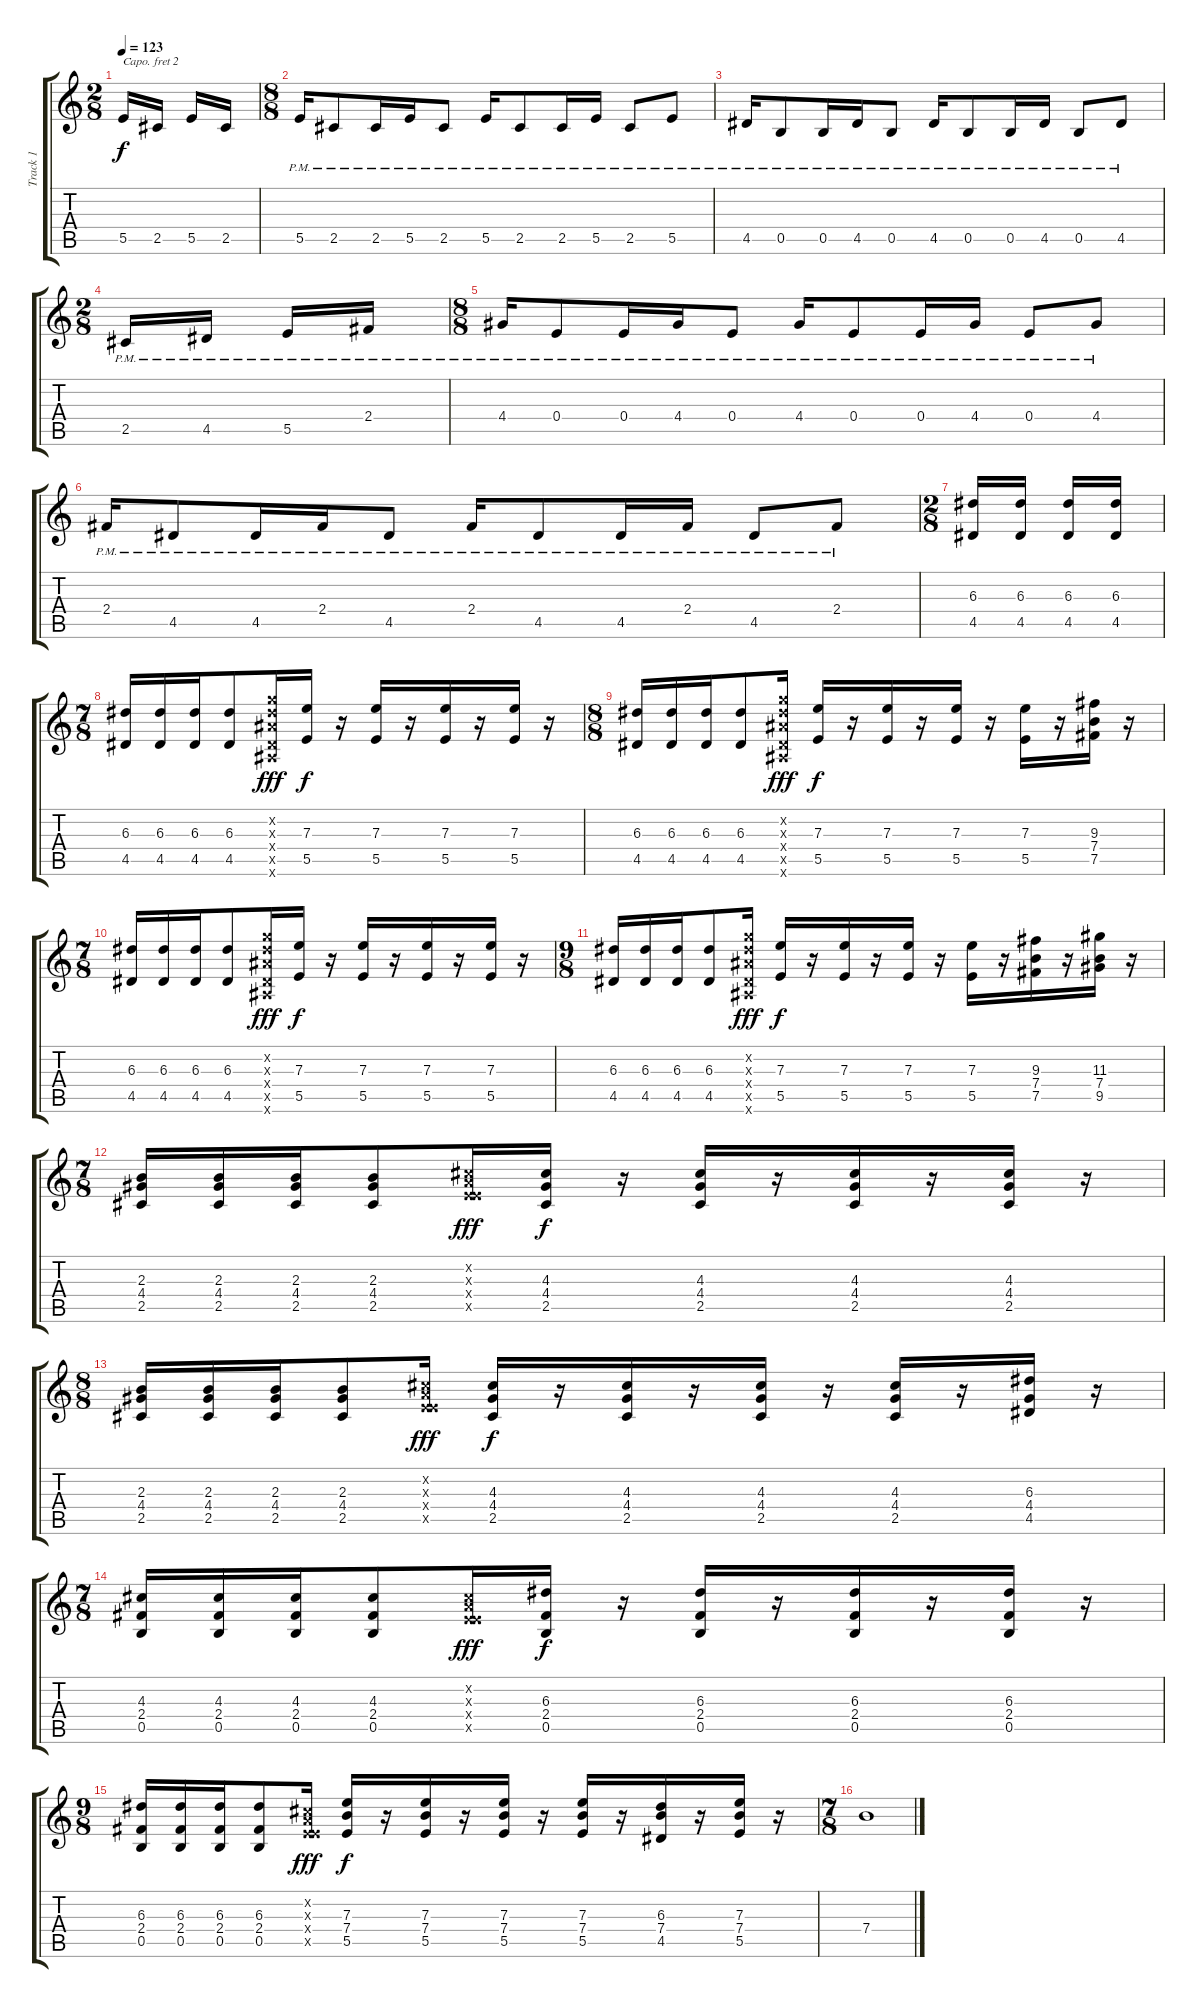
\track ("Track 1" "Track 1") {instrument electricguitarclean}
\staff {score tabs}
\capo 2
\tuning (E4 B3 G3 D3 A2 E2) {hide}
\ts (2 8)
\tempo 123
\clef g2
\ks c
5.5.16{dy f} 2.5.16 5.5.16 2.5.16 |
\ts (8 8)
5.5{pm}.16 2.5{pm}.8 2.5{pm}.16 5.5{pm}.16 2.5{pm}.8 5.5{pm}.16 2.5{pm}.8 2.5{pm}.16 5.5{pm}.16 2.5{pm}.8 5.5{pm}.8 |
4.5{pm}.16 0.5{pm}.8 0.5{pm}.16 4.5{pm}.16 0.5{pm}.8 4.5{pm}.16 0.5{pm}.8 0.5{pm}.16 4.5{pm}.16 0.5{pm}.8 4.5{pm}.8 |
\ts (2 8)
2.5{pm}.16 4.5{pm}.16 5.5{pm}.16 2.4{pm}.16 |
\ts (8 8)
4.4{pm}.16 0.4{pm}.8 0.4{pm}.16 4.4{pm}.16 0.4{pm}.8 4.4{pm}.16 0.4{pm}.8 0.4{pm}.16 4.4{pm}.16 0.4{pm}.8 4.4{pm}.8 |
2.4{pm}.16 4.5{pm}.8 4.5{pm}.16 2.4{pm}.16 4.5{pm}.8 2.4{pm}.16 4.5{pm}.8 4.5{pm}.16 2.4{pm}.16 4.5{pm}.8 2.4{pm}.8 |
\ts (2 8)
(6.3 4.5).16 (6.3 4.5).16 (6.3 4.5).16 (6.3 4.5).16 |
\ts (7 8)
(6.3 4.5).16 (6.3 4.5).16 (6.3 4.5).16 (6.3 4.5).8 (6.2{x} 6.3{x} 6.4{x} 4.5{x} 4.6{x}).16{dy fff} (7.3 5.5).16{dy f} r.16 (7.3 5.5).16 r.16 (7.3 5.5).16 r.16 (7.3 5.5).16 r.16 |
\ts (8 8)
(6.3 4.5).16 (6.3 4.5).16 (6.3 4.5).16 (6.3 4.5).8 (6.2{x} 6.3{x} 6.4{x} 4.5{x} 4.6{x}).16{dy fff} (7.3 5.5).16{dy f} r.16 (7.3 5.5).16 r.16 (7.3 5.5).16 r.16 (7.3 5.5).16 r.16 (9.3 7.4 7.5).16 r.16 |
\ts (7 8)
(6.3 4.5).16 (6.3 4.5).16 (6.3 4.5).16 (6.3 4.5).8 (6.2{x} 6.3{x} 6.4{x} 4.5{x} 4.6{x}).16{dy fff} (7.3 5.5).16{dy f} r.16 (7.3 5.5).16 r.16 (7.3 5.5).16 r.16 (7.3 5.5).16 r.16 |
\ts (9 8)
(6.3 4.5).16 (6.3 4.5).16 (6.3 4.5).16 (6.3 4.5).8 (6.2{x} 6.3{x} 6.4{x} 4.5{x} 4.6{x}).16{dy fff} (7.3 5.5).16{dy f} r.16 (7.3 5.5).16 r.16 (7.3 5.5).16 r.16 (7.3 5.5).16 r.16 (9.3 7.4 7.5).16 r.16 (11.3 7.4 9.5).16 r.16 |
\ts (7 8)
(2.3 4.4 2.5).16 (2.3 4.4 2.5).16 (2.3 4.4 2.5).16 (2.3 4.4 2.5).8 (0.2{x} 0.3{x} 0.4{x} 5.5{x}).16{dy fff} (4.3 4.4 2.5).16{dy f} r.16 (4.3 4.4 2.5).16 r.16 (4.3 4.4 2.5).16 r.16 (4.3 4.4 2.5).16 r.16 |
\ts (8 8)
(2.3 4.4 2.5).16 (2.3 4.4 2.5).16 (2.3 4.4 2.5).16 (2.3 4.4 2.5).8 (0.2{x} 0.3{x} 0.4{x} 5.5{x}).16{dy fff} (4.3 4.4 2.5).16{dy f} r.16 (4.3 4.4 2.5).16 r.16 (4.3 4.4 2.5).16 r.16 (4.3 4.4 2.5).16 r.16 (6.3 4.4 4.5).16 r.16 |
\ts (7 8)
(4.3 2.4 0.5).16 (4.3 2.4 0.5).16 (4.3 2.4 0.5).16 (4.3 2.4 0.5).8 (0.2{x} 0.3{x} 0.4{x} 5.5{x}).16{dy fff} (6.3 2.4 0.5).16{dy f} r.16 (6.3 2.4 0.5).16 r.16 (6.3 2.4 0.5).16 r.16 (6.3 2.4 0.5).16 r.16 |
\ts (9 8)
(6.3 2.4 0.5).16 (6.3 2.4 0.5).16 (6.3 2.4 0.5).16 (6.3 2.4 0.5).8 (0.2{x} 0.3{x} 0.4{x} 5.5{x}).16{dy fff} (7.3 7.4 5.5).16{dy f} r.16 (7.3 7.4 5.5).16 r.16 (7.3 7.4 5.5).16 r.16 (7.3 7.4 5.5).16 r.16 (6.3 7.4 4.5).16 r.16 (7.3 7.4 5.5).16 r.16 |
\ts (7 8)
7.4.1
